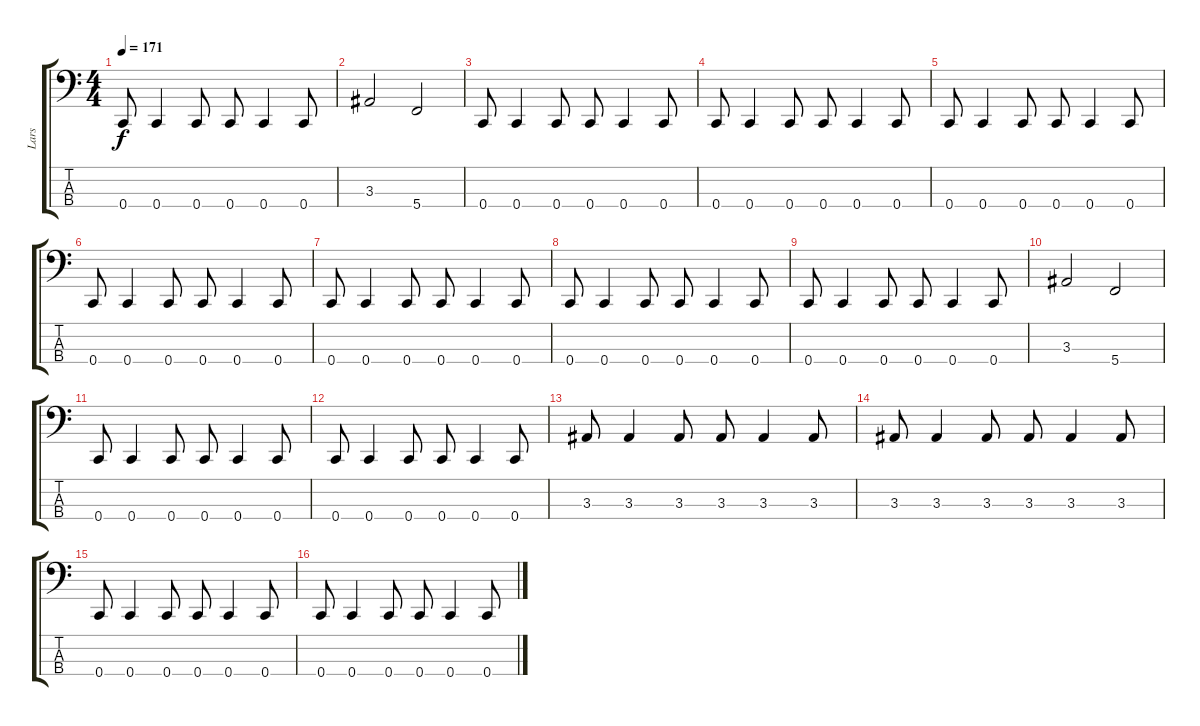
\track ("Lars" "Lars") {instrument electricbasspick}
\staff {score tabs}
\tuning (F2 C2 G1 C1) {hide}
\ts (4 4)
\tempo 171
\clef f4
\ks c
0.4.8{dy f} 0.4.4 0.4.8 0.4.8 0.4.4 0.4.8 |
3.3.2 5.4.2 |
0.4.8 0.4.4 0.4.8 0.4.8 0.4.4 0.4.8 |
0.4.8 0.4.4 0.4.8 0.4.8 0.4.4 0.4.8 |
0.4.8 0.4.4 0.4.8 0.4.8 0.4.4 0.4.8 |
0.4.8 0.4.4 0.4.8 0.4.8 0.4.4 0.4.8 |
0.4.8 0.4.4 0.4.8 0.4.8 0.4.4 0.4.8 |
0.4.8 0.4.4 0.4.8 0.4.8 0.4.4 0.4.8 |
0.4.8 0.4.4 0.4.8 0.4.8 0.4.4 0.4.8 |
3.3.2 5.4.2 |
0.4.8 0.4.4 0.4.8 0.4.8 0.4.4 0.4.8 |
0.4.8 0.4.4 0.4.8 0.4.8 0.4.4 0.4.8 |
3.3.8 3.3.4 3.3.8 3.3.8 3.3.4 3.3.8 |
3.3.8 3.3.4 3.3.8 3.3.8 3.3.4 3.3.8 |
0.4.8 0.4.4 0.4.8 0.4.8 0.4.4 0.4.8 |
0.4.8 0.4.4 0.4.8 0.4.8 0.4.4 0.4.8
